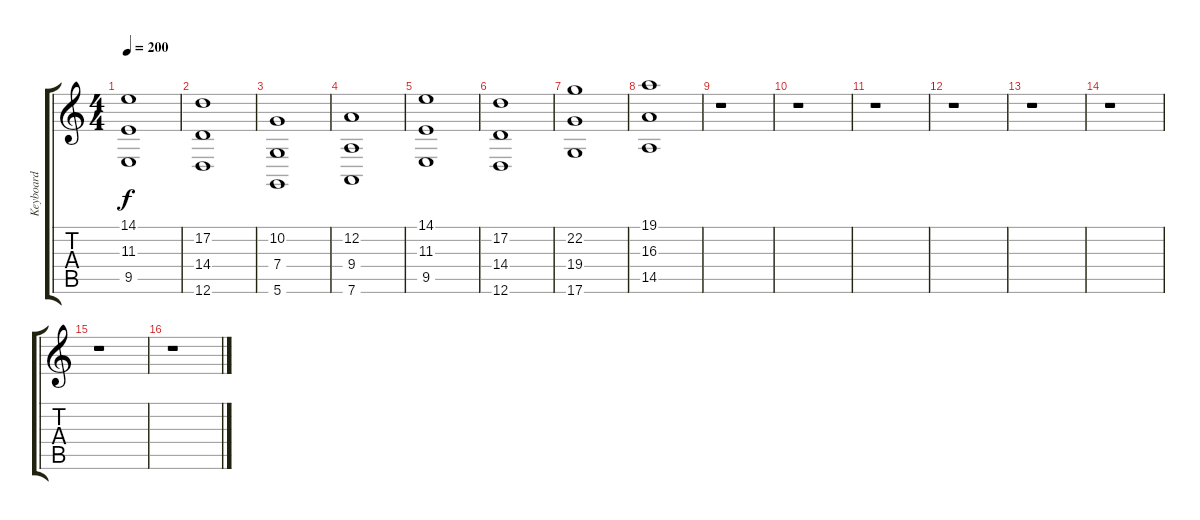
\track ("Keyboard" "Keyboard") {instrument choiraahs}
\staff {score tabs}
\tuning (D4 A3 F3 C3 G2 D2) {hide}
\ts (4 4)
\tempo 200
\clef g2
\ks c
(14.1 11.3 9.5).1{dy f} |
(17.2 14.4 12.6).1 |
(10.2 7.4 5.6).1 |
(12.2 9.4 7.6).1 |
(14.1 11.3 9.5).1 |
(17.2 14.4 12.6).1 |
(22.2 19.4 17.6).1 |
(19.1 16.3 14.5).1 |
r.1 |
r.1 |
r.1 |
r.1 |
r.1 |
r.1 |
r.1 |
r.1
